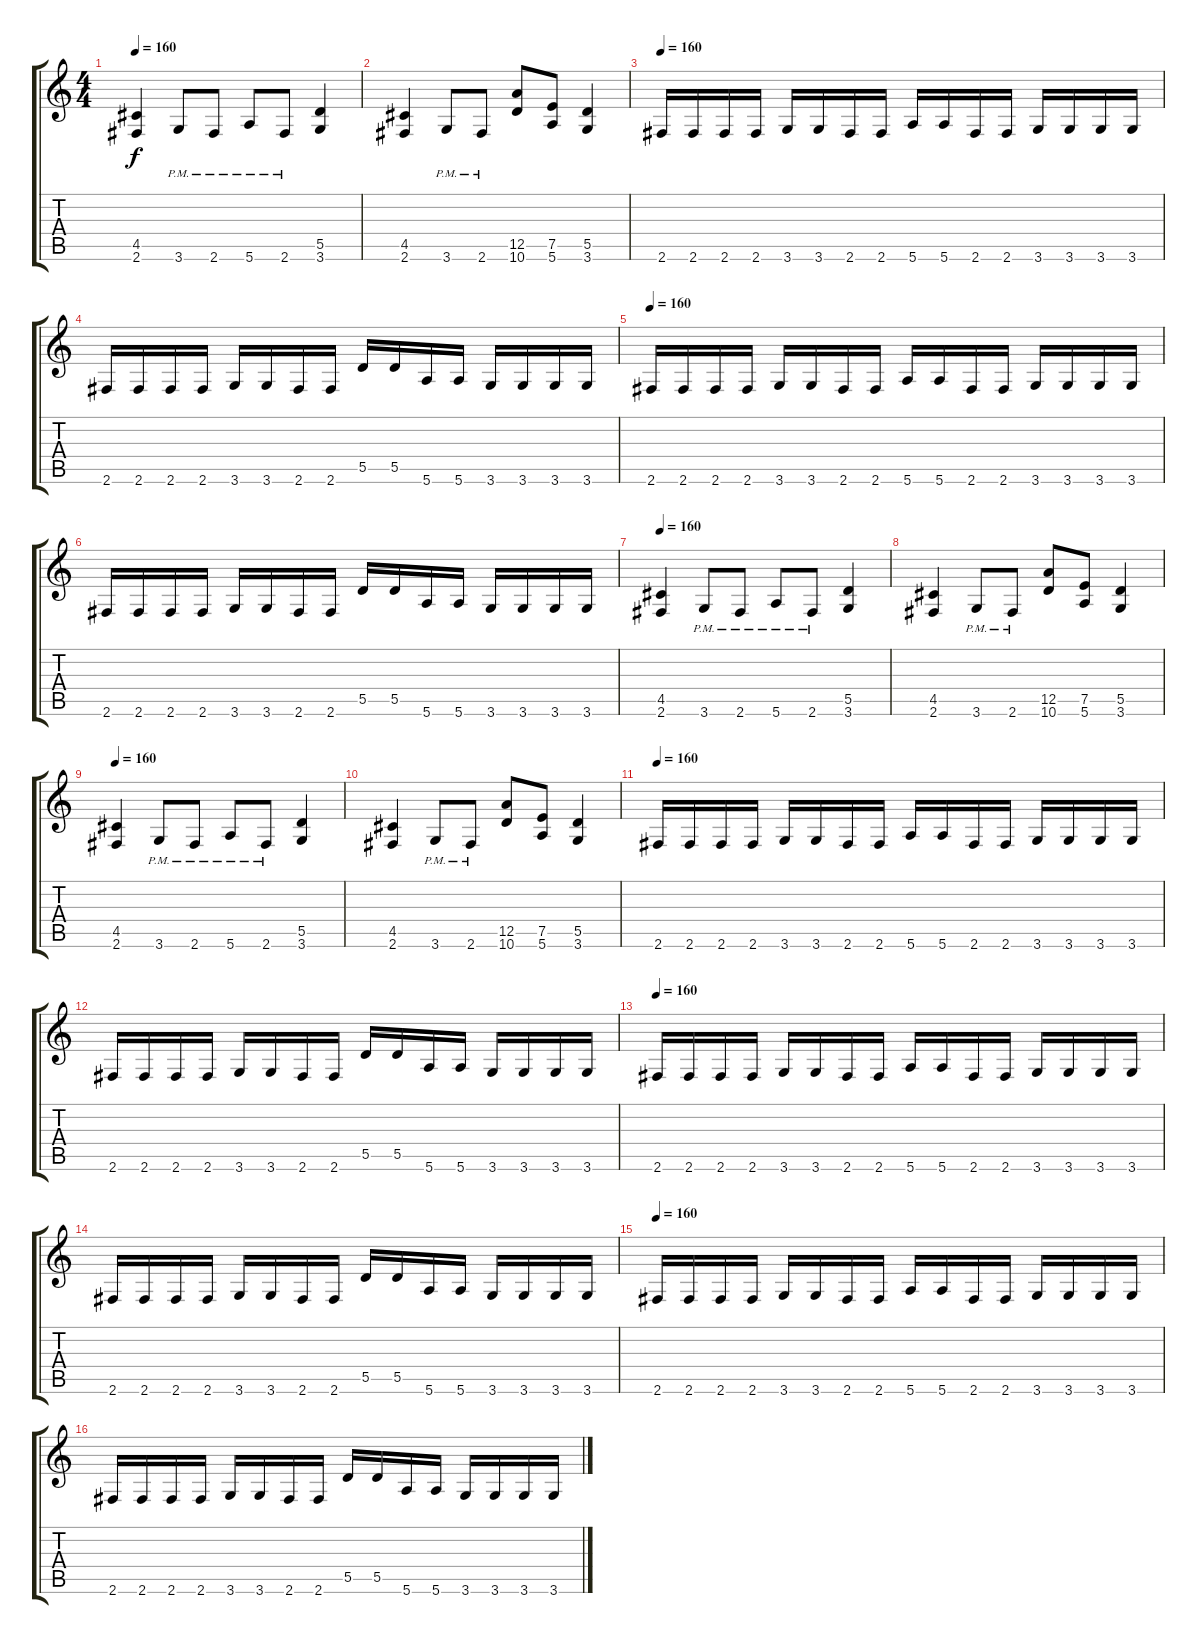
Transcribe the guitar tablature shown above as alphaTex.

\track "" {instrument distortionguitar}
\staff {score tabs}
\tuning (E4 B3 G3 D3 A2 E2) {hide}
\ts (4 4)
\tempo 160
\clef g2
\ks c
(4.5 2.6).4{dy f} 3.6{pm}.8 2.6{pm}.8 5.6{pm}.8 2.6{pm}.8 (5.5 3.6).4 |
(4.5 2.6).4 3.6{pm}.8 2.6{pm}.8 (12.5 10.6).8 (7.5 5.6).8 (5.5 3.6).4 |
\tempo 160
2.6.16 2.6.16 2.6.16 2.6.16 3.6.16 3.6.16 2.6.16 2.6.16 5.6.16 5.6.16 2.6.16 2.6.16 3.6.16 3.6.16 3.6.16 3.6.16 |
2.6.16 2.6.16 2.6.16 2.6.16 3.6.16 3.6.16 2.6.16 2.6.16 5.5.16 5.5.16 5.6.16 5.6.16 3.6.16 3.6.16 3.6.16 3.6.16 |
\tempo 160
2.6.16 2.6.16 2.6.16 2.6.16 3.6.16 3.6.16 2.6.16 2.6.16 5.6.16 5.6.16 2.6.16 2.6.16 3.6.16 3.6.16 3.6.16 3.6.16 |
2.6.16 2.6.16 2.6.16 2.6.16 3.6.16 3.6.16 2.6.16 2.6.16 5.5.16 5.5.16 5.6.16 5.6.16 3.6.16 3.6.16 3.6.16 3.6.16 |
\tempo 160
(4.5 2.6).4 3.6{pm}.8 2.6{pm}.8 5.6{pm}.8 2.6{pm}.8 (5.5 3.6).4 |
(4.5 2.6).4 3.6{pm}.8 2.6{pm}.8 (12.5 10.6).8 (7.5 5.6).8 (5.5 3.6).4 |
\tempo 160
(4.5 2.6).4 3.6{pm}.8 2.6{pm}.8 5.6{pm}.8 2.6{pm}.8 (5.5 3.6).4 |
(4.5 2.6).4 3.6{pm}.8 2.6{pm}.8 (12.5 10.6).8 (7.5 5.6).8 (5.5 3.6).4 |
\tempo 160
2.6.16 2.6.16 2.6.16 2.6.16 3.6.16 3.6.16 2.6.16 2.6.16 5.6.16 5.6.16 2.6.16 2.6.16 3.6.16 3.6.16 3.6.16 3.6.16 |
2.6.16 2.6.16 2.6.16 2.6.16 3.6.16 3.6.16 2.6.16 2.6.16 5.5.16 5.5.16 5.6.16 5.6.16 3.6.16 3.6.16 3.6.16 3.6.16 |
\tempo 160
2.6.16 2.6.16 2.6.16 2.6.16 3.6.16 3.6.16 2.6.16 2.6.16 5.6.16 5.6.16 2.6.16 2.6.16 3.6.16 3.6.16 3.6.16 3.6.16 |
2.6.16 2.6.16 2.6.16 2.6.16 3.6.16 3.6.16 2.6.16 2.6.16 5.5.16 5.5.16 5.6.16 5.6.16 3.6.16 3.6.16 3.6.16 3.6.16 |
\tempo 160
2.6.16 2.6.16 2.6.16 2.6.16 3.6.16 3.6.16 2.6.16 2.6.16 5.6.16 5.6.16 2.6.16 2.6.16 3.6.16 3.6.16 3.6.16 3.6.16 |
2.6.16 2.6.16 2.6.16 2.6.16 3.6.16 3.6.16 2.6.16 2.6.16 5.5.16 5.5.16 5.6.16 5.6.16 3.6.16 3.6.16 3.6.16 3.6.16
